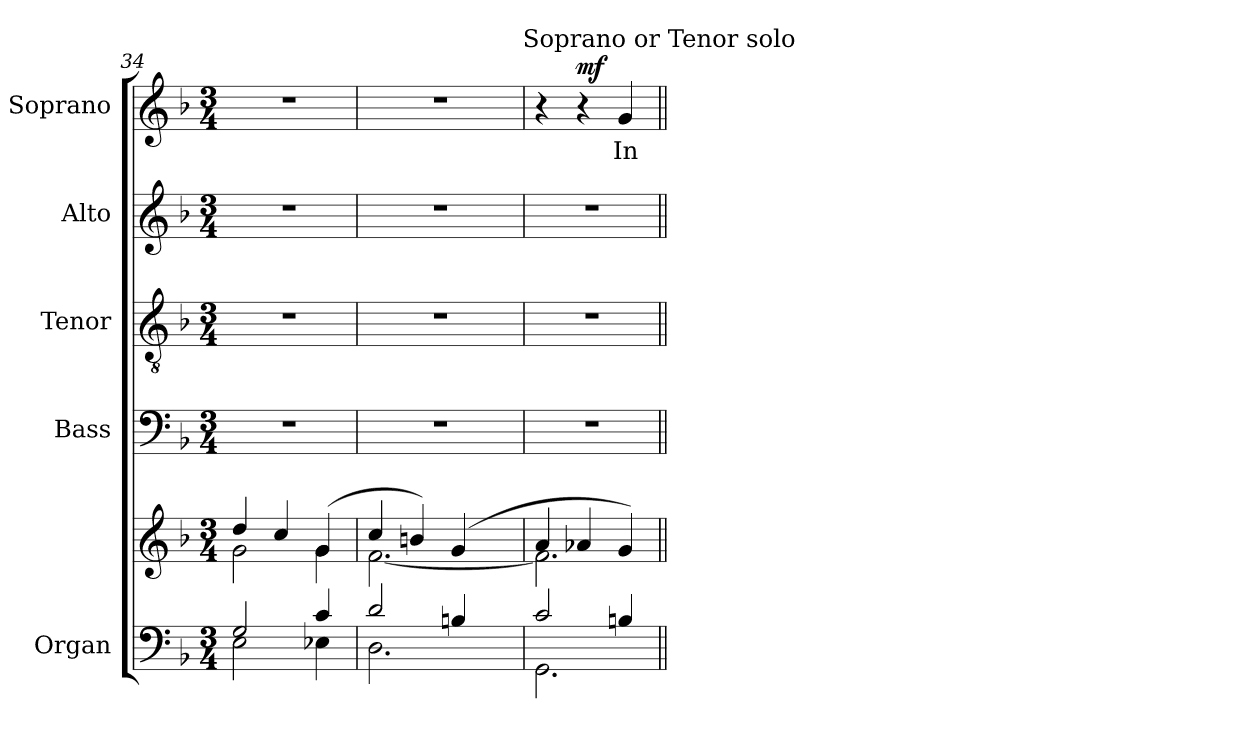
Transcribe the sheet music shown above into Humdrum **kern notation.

**kern	**kern	**kern	**kern	**kern	**kern	**text	**dynam
*part5	*part5	*part4	*part3	*part2	*part1	*part1	*part1
*staff6	*staff5	*staff4	*staff3	*staff2	*staff1	*staff1	*staff1
*I"Organ	*	*I"Bass	*I"Tenor	*I"Alto	*I"Soprano	*	*
*I'Org.	*	*I'B.	*I'T.	*I'A.	*I'S.	*	*
*clefF4	*clefG2	*clefF4	*clefGv2	*clefG2	*clefG2	*	*
*	*	*	*ITrd7c12	*	*	*	*
*k[b-]	*k[b-]	*k[b-]	*k[b-]	*k[b-]	*k[b-]	*	*
*F:	*F:	*F:	*F:	*F:	*F:	*	*
*M3/4	*M3/4	*M3/4	*M3/4	*M3/4	*M3/4	*	*
=34	=34	=34	=34	=34	=34	=34	=34
*^	*^	*	*	*	*	*	*
!	!	!	!	!LO:N:vis=1	!LO:N:vis=1	!LO:N:vis=1	!LO:N:vis=1	!	!
2Gi/	2Ei\	4ddi/	2gi\	2.r	2.r	2.r	2.r	.	.
.	.	4cci/	.	.	.	.	.	.	.
4ci/	4E-Xi\	(4gi/	4gi\	.	.	.	.	.	.
=35	=35	=35	=35	=35	=35	=35	=35	=35	=35
!	!	!	!	!LO:N:vis=1	!LO:N:vis=1	!LO:N:vis=1	!LO:N:vis=1	!	!
*	*	*	*	*	*	*	*^	*	*
2di/	2.Di\	4cci/	[2.fi\	2.r	2.r	2.r	2.r	2ryy	.	.
.	.	4bni/)	.	.	.	.	.	.	.	.
4Bni/	.	(4gi/	.	.	.	.	.	8ryy	.	.
.	.	.	.	.	.	.	.	16ryy	.	.
.	.	.	.	.	.	.	.	32ryy	.	.
.	.	.	.	.	.	.	.	64ryy	.	.
.	.	.	.	.	.	.	.	128...ryy	.	.
!	!	!	!	!	!	!	!	!LO:TX:a:t=Soprano or Tenor solo	!	!
.	.	.	.	.	.	.	.	1024ryy	.	.
=36	=36	=36	=36	=36	=36	=36	=36	=36	=36	=36
!	!	!	!	!LO:N:vis=1	!LO:N:vis=1	!LO:N:vis=1	!	!	!	!
*	*	*	*	*	*	*	*v	*v	*	*
2ci/	2.GGi\	4ai/	2.fi\]	2.r	2.r	2.r	4r	.	.
.	.	4a-Xi/	.	.	.	.	4r	.	mf
!	!	!	!	!	!	!	!	!LO:LY:b:color=#000000	!
4Bni/	.	4gi/)	.	.	.	.	4gi/	In	.
*v	*v	*	*	*	*	*	*	*	*
*	*v	*v	*	*	*	*	*	*
=||	=||	=||	=||	=||	=||	=||	=||
*-	*-	*-	*-	*-	*-	*-	*-
